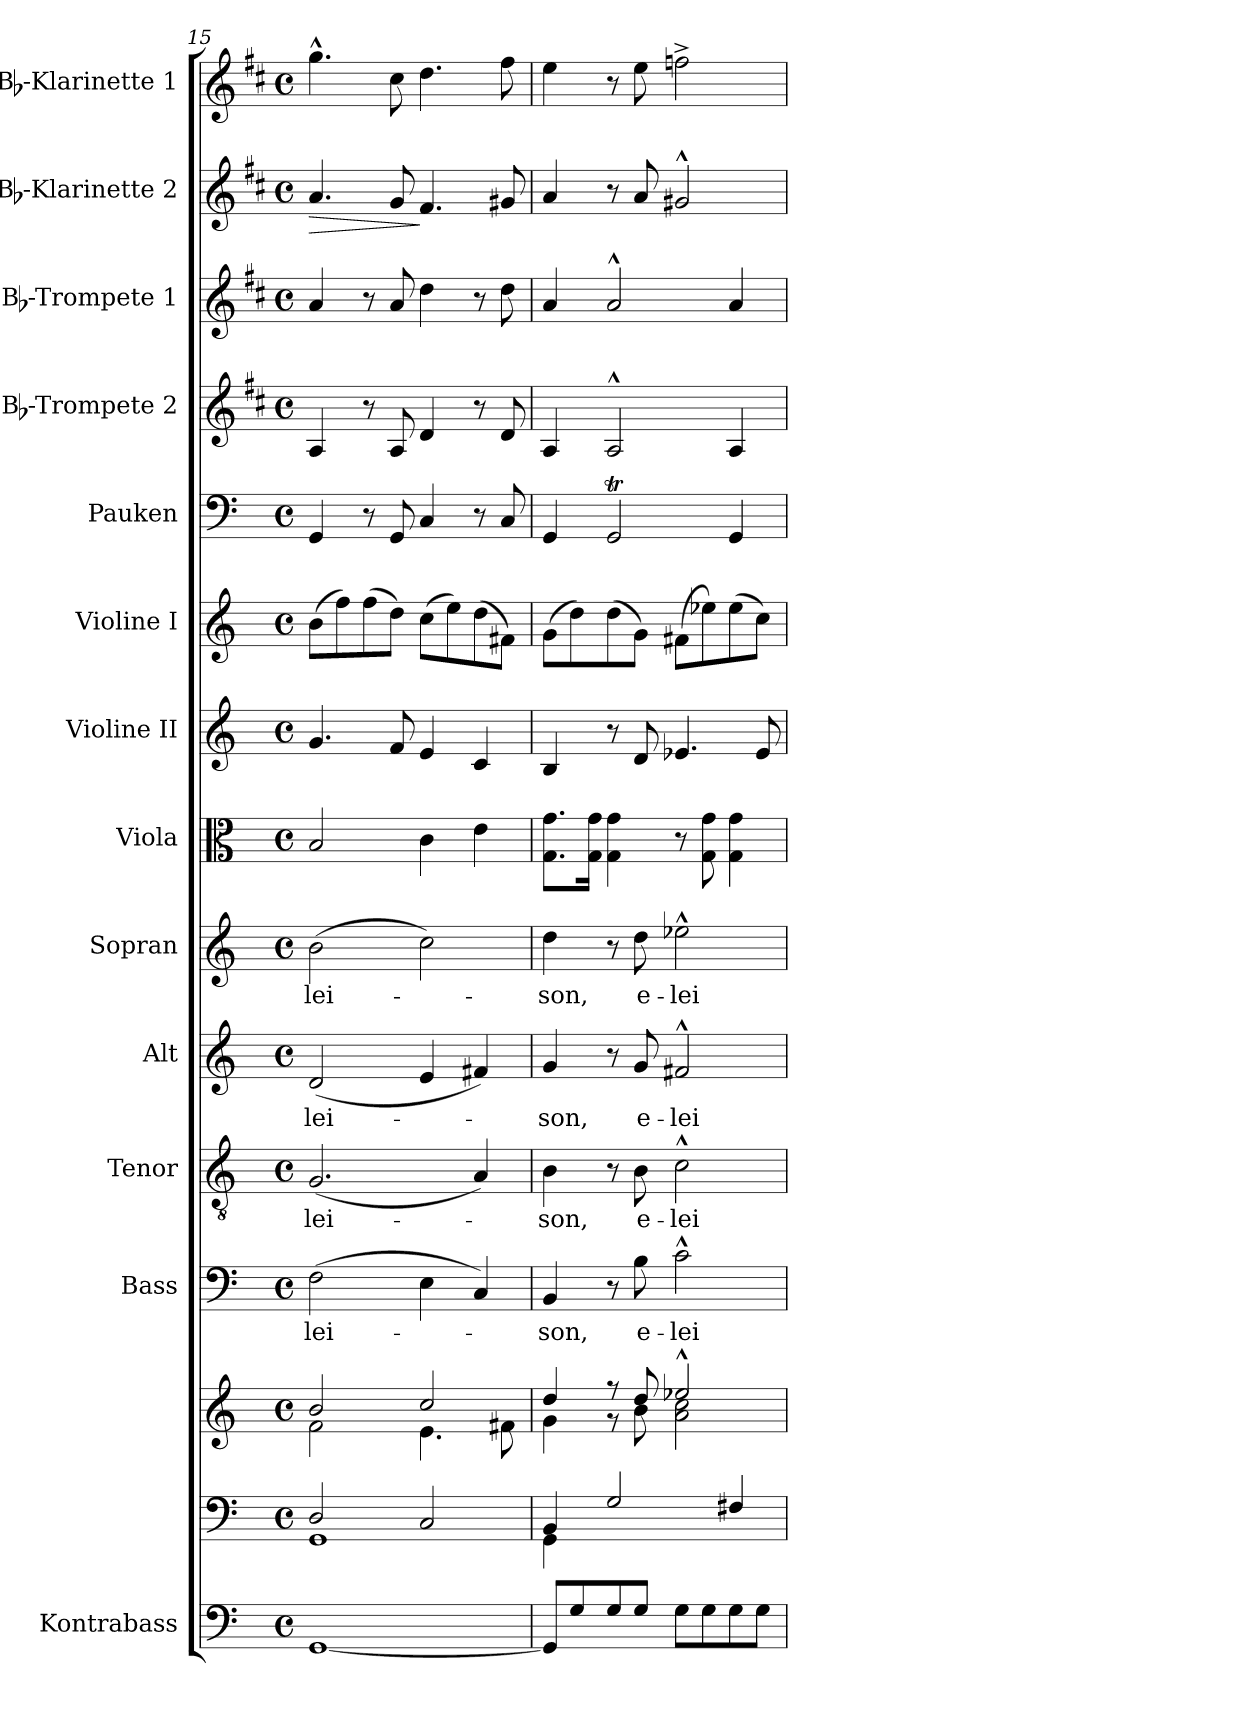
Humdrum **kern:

**kern	**kern	**kern	**kern	**text	**kern	**text	**kern	**text	**kern	**text	**kern	**kern	**kern	**kern	**kern	**kern	**kern	**dynam	**kern
*part14	*part13	*part13	*part12	*part12	*part11	*part11	*part10	*part10	*part9	*part9	*part8	*part7	*part6	*part5	*part4	*part3	*part2	*part2	*part1
*staff15	*staff14	*staff13	*staff12	*staff12	*staff11	*staff11	*staff10	*staff10	*staff9	*staff9	*staff8	*staff7	*staff6	*staff5	*staff4	*staff3	*staff2	*staff2	*staff1
*I"Kontrabass	*	*	*I"Bass	*	*I"Tenor	*	*I"Alt	*	*I"Sopran	*	*I"Viola	*I"Violine II	*I"Violine I	*I"Pauken	*I"Bb-Trompete 2	*I"Bb-Trompete 1	*I"Bb-Klarinette 2	*	*I"Bb-Klarinette 1
*I'Kb.	*	*	*I'B.	*	*I'T.	*	*I'A.	*	*I'S.	*	*I'Vla.	*I'Vl. II	*I'Vl. I	*I'Pk.	*I'Bb Trp. 2	*I'Bb Trp. 1	*I'Bb Kl. 2	*	*I'Bb Kl. 1
*clefF4	*clefF4	*clefG2	*clefF4	*	*clefGv2	*	*clefG2	*	*clefG2	*	*clefC3	*clefG2	*clefG2	*clefF4	*clefG2	*clefG2	*clefG2	*	*clefG2
*ITrd7c12	*	*	*	*	*	*	*	*	*	*	*	*	*	*	*ITrd1c2	*ITrd1c2	*ITrd1c2	*	*ITrd1c2
*k[]	*k[]	*k[]	*k[]	*	*k[]	*	*k[]	*	*k[]	*	*k[]	*k[]	*k[]	*k[]	*k[]	*k[]	*k[]	*	*k[]
*C:	*C:	*C:	*C:	*	*C:	*	*C:	*	*C:	*	*C:	*C:	*C:	*C:	*C:	*C:	*C:	*	*C:
*M4/4	*M4/4	*M4/4	*M4/4	*	*M4/4	*	*M4/4	*	*M4/4	*	*M4/4	*M4/4	*M4/4	*M4/4	*M4/4	*M4/4	*M4/4	*	*M4/4
*met(c)	*met(c)	*met(c)	*met(c)	*	*met(c)	*	*met(c)	*	*met(c)	*	*met(c)	*met(c)	*met(c)	*met(c)	*met(c)	*met(c)	*met(c)	*	*met(c)
=15	=15	=15	=15	=15	=15	=15	=15	=15	=15	=15	=15	=15	=15	=15	=15	=15	=15	=15	=15
*	*^	*^	*	*	*	*	*	*	*	*	*	*	*	*	*	*	*	*	*
!	!	!	!	!	!	!LO:LY:b	!	!LO:LY:b	!	!LO:LY:b	!	!LO:LY:b	!	!	!	!	!	!	!	!LO:HP:b	!
[1GGG	2D/	1GG	2b/	2f\	(>2F\	-lei-	(<2.G/	-lei-	(<2d/	-lei-	(>2b\	-lei-	2B/	4.g/	(>8b\L	4GG/	4G/	4g/	4.g/	>	4.ff^^>\
.	.	.	.	.	.	.	.	.	.	.	.	.	.	.	8ff\)	.	.	.	.	.	.
.	.	.	.	.	.	.	.	.	.	.	.	.	.	.	(>8ff\	8r	8r	8r	.	.	.
.	.	.	.	.	.	.	.	.	.	.	.	.	.	8f/	8dd\J)	8GG/	8G/	8g/	8f/	.	8b\
.	2C/	.	2cc/	4.e\	4E\	.	.	.	4e/	.	2cc\)	.	4c\	4e/	(>8cc\L	4C/	4c/	4cc\	4.e/	]	4.cc\
.	.	.	.	.	.	.	.	.	.	.	.	.	.	.	8ee\)	.	.	.	.	.	.
.	.	.	.	.	4C/)	.	4A/)	.	4f#X/)	.	.	.	4e\	4c/	(>8dd\	8r	8r	8r	.	.	.
.	.	.	.	8f#X\	.	.	.	.	.	.	.	.	.	.	8f#X\J)	8C/	8c/	8cc\	8f#X/	.	8ee\
=16	=16	=16	=16	=16	=16	=16	=16	=16	=16	=16	=16	=16	=16	=16	=16	=16	=16	=16	=16	=16	=16
!	!	!	!	!	!	!LO:LY:b	!	!LO:LY:b	!	!LO:LY:b	!	!LO:LY:b	!	!	!	!	!	!	!	!	!
8GGG/L]	4BB/	4GG\	4dd/	4g\	4BB/	-son,	4B\	-son,	4g/	-son,	4dd\	-son,	8.G\ 8.g\L	4B/	(>8g\L	4GG/	4G/	4g/	4g/	.	4dd\
8GG/	.	.	.	.	.	.	.	.	.	.	.	.	.	.	8dd\)	.	.	.	.	.	.
.	.	.	.	.	.	.	.	.	.	.	.	.	16G\ 16g\Jk	.	.	.	.	.	.	.	.
8GG/	2G/	2.ryy	8r	8r	8r	.	8r	.	8r	.	8r	.	4G\ 4g\	8r	(>8dd\	2GGT/	2G^^>/	2g^^>/	8r	.	8r
!	!	!	!	!	!	!LO:LY:b	!	!LO:LY:b	!	!LO:LY:b	!	!LO:LY:b	!	!	!	!	!	!	!	!	!
8GG/J	.	.	8dd/	8b\	8B\	e-	8B\	e-	8g/	e-	8dd\	e-	.	8d/	8g\J)	.	.	.	8g/	.	8dd\
!	!	!	!	!	!	!LO:LY:b	!	!LO:LY:b	!	!LO:LY:b	!	!LO:LY:b	!	!	!	!	!	!	!	!	!
8GG\L	.	.	2ee-X^^>/	2a\ 2cc\	2c^^>\	-lei-	2c^^>\	-lei-	2f#X^^>/	-lei-	2ee-X^^>\	-lei-	8r	4.e-X/	(>8f#X\L	.	.	.	2f#X^^>/	.	2ee-X^>\
8GG\	.	.	.	.	.	.	.	.	.	.	.	.	8G\ 8g\	.	8ee-X\)	.	.	.	.	.	.
8GG\	4F#X/	.	.	.	.	.	.	.	.	.	.	.	4G\ 4g\	.	(>8ee-\	4GG/	4G/	4g/	.	.	.
8GG\J	.	.	.	.	.	.	.	.	.	.	.	.	.	8e-/	8cc\J)	.	.	.	.	.	.
*	*v	*v	*	*	*	*	*	*	*	*	*	*	*	*	*	*	*	*	*	*	*
*	*	*v	*v	*	*	*	*	*	*	*	*	*	*	*	*	*	*	*	*	*
=	=	=	=	=	=	=	=	=	=	=	=	=	=	=	=	=	=	=	=
*-	*-	*-	*-	*-	*-	*-	*-	*-	*-	*-	*-	*-	*-	*-	*-	*-	*-	*-	*-
